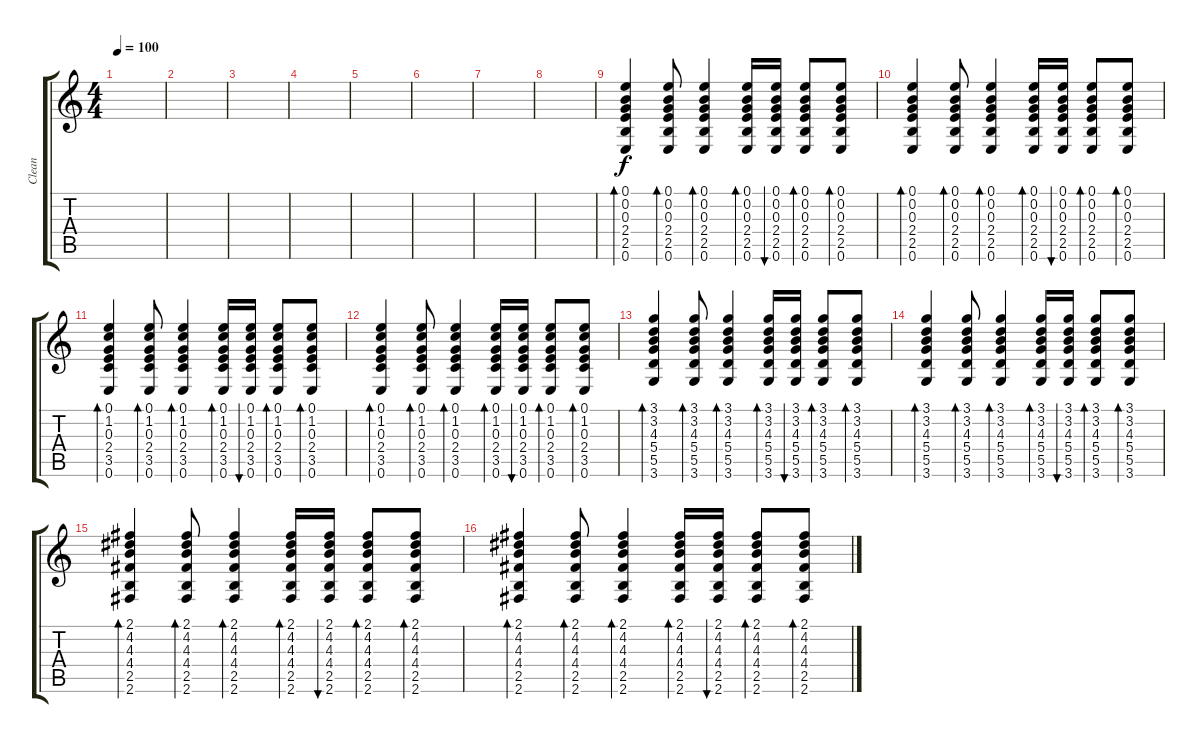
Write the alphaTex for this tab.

\track ("Clean" "Clean") {instrument acousticguitarsteel}
\staff {score tabs}
\tuning (E4 B3 G3 D3 A2 E2) {hide}
\ts (4 4)
\tempo 100
\clef g2
\ks c
|
|
|
|
|
|
|
|
(0.1 0.2 0.3 2.4 2.5 0.6).4{bd 60} (0.1 0.2 0.3 2.4 2.5 0.6).8{bd 60} (0.1 0.2 0.3 2.4 2.5 0.6).4{bd 60} (0.1 0.2 0.3 2.4 2.5 0.6).16{bd 60} (0.1 0.2 0.3 2.4 2.5 0.6).16{bu 60} (0.1 0.2 0.3 2.4 2.5 0.6).8{bd 60} (0.1 0.2 0.3 2.4 2.5 0.6).8{bd 60} |
(0.1 0.2 0.3 2.4 2.5 0.6).4{bd 60} (0.1 0.2 0.3 2.4 2.5 0.6).8{bd 60} (0.1 0.2 0.3 2.4 2.5 0.6).4{bd 60} (0.1 0.2 0.3 2.4 2.5 0.6).16{bd 60} (0.1 0.2 0.3 2.4 2.5 0.6).16{bu 60} (0.1 0.2 0.3 2.4 2.5 0.6).8{bd 60} (0.1 0.2 0.3 2.4 2.5 0.6).8{bd 60} |
(0.1 1.2 0.3 2.4 3.5 0.6).4{bd 60} (0.1 1.2 0.3 2.4 3.5 0.6).8{bd 60} (0.1 1.2 0.3 2.4 3.5 0.6).4{bd 60} (0.1 1.2 0.3 2.4 3.5 0.6).16{bd 60} (0.1 1.2 0.3 2.4 3.5 0.6).16{bu 60} (0.1 1.2 0.3 2.4 3.5 0.6).8{bd 60} (0.1 1.2 0.3 2.4 3.5 0.6).8{bd 60} |
(0.1 1.2 0.3 2.4 3.5 0.6).4{bd 60} (0.1 1.2 0.3 2.4 3.5 0.6).8{bd 60} (0.1 1.2 0.3 2.4 3.5 0.6).4{bd 60} (0.1 1.2 0.3 2.4 3.5 0.6).16{bd 60} (0.1 1.2 0.3 2.4 3.5 0.6).16{bu 60} (0.1 1.2 0.3 2.4 3.5 0.6).8{bd 60} (0.1 1.2 0.3 2.4 3.5 0.6).8{bd 60} |
(3.1 3.2 4.3 5.4 5.5 3.6).4{bd 60} (3.1 3.2 4.3 5.4 5.5 3.6).8{bd 60} (3.1 3.2 4.3 5.4 5.5 3.6).4{bd 60} (3.1 3.2 4.3 5.4 5.5 3.6).16{bd 60} (3.1 3.2 4.3 5.4 5.5 3.6).16{bu 60} (3.1 3.2 4.3 5.4 5.5 3.6).8{bd 60} (3.1 3.2 4.3 5.4 5.5 3.6).8{bd 60} |
(3.1 3.2 4.3 5.4 5.5 3.6).4{bd 60} (3.1 3.2 4.3 5.4 5.5 3.6).8{bd 60} (3.1 3.2 4.3 5.4 5.5 3.6).4{bd 60} (3.1 3.2 4.3 5.4 5.5 3.6).16{bd 60} (3.1 3.2 4.3 5.4 5.5 3.6).16{bu 60} (3.1 3.2 4.3 5.4 5.5 3.6).8{bd 60} (3.1 3.2 4.3 5.4 5.5 3.6).8{bd 60} |
(2.1 4.2 4.3 4.4 2.5 2.6).4{bd 60} (2.1 4.2 4.3 4.4 2.5 2.6).8{bd 60} (2.1 4.2 4.3 4.4 2.5 2.6).4{bd 60} (2.1 4.2 4.3 4.4 2.5 2.6).16{bd 60} (2.1 4.2 4.3 4.4 2.5 2.6).16{bu 60} (2.1 4.2 4.3 4.4 2.5 2.6).8{bd 60} (2.1 4.2 4.3 4.4 2.5 2.6).8{bd 60} |
(2.1 4.2 4.3 4.4 2.5 2.6).4{bd 60} (2.1 4.2 4.3 4.4 2.5 2.6).8{bd 60} (2.1 4.2 4.3 4.4 2.5 2.6).4{bd 60} (2.1 4.2 4.3 4.4 2.5 2.6).16{bd 60} (2.1 4.2 4.3 4.4 2.5 2.6).16{bu 60} (2.1 4.2 4.3 4.4 2.5 2.6).8{bd 60} (2.1 4.2 4.3 4.4 2.5 2.6).8{bd 60}
